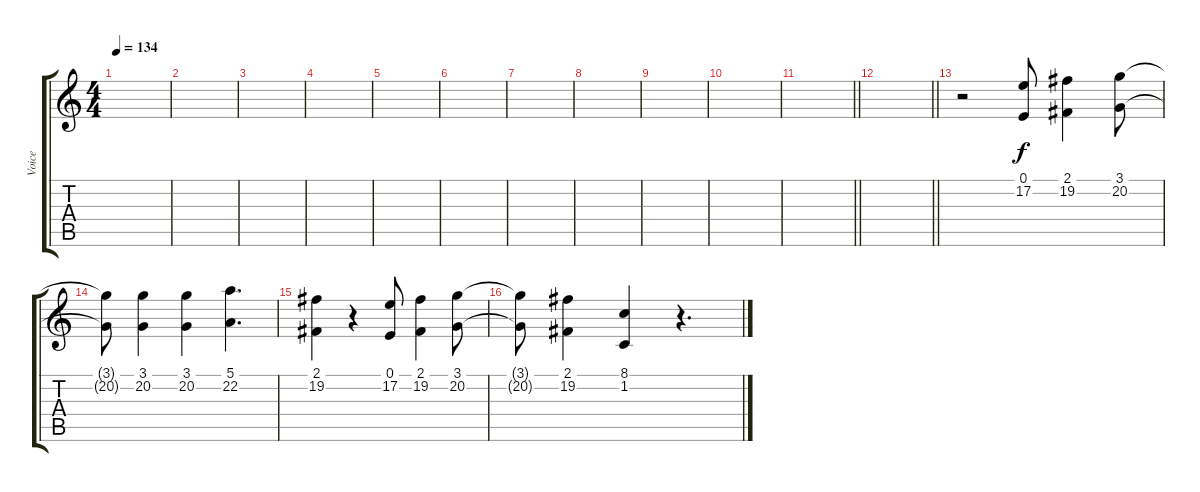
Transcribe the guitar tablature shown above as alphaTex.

\track ("Voice" "Voice") {instrument voiceoohs}
\staff {score tabs}
\tuning (E4 B3 G3 D3 A2 E2) {hide}
\ts (4 4)
\tempo 134
\clef g2
\ks c
|
|
|
|
|
|
|
|
|
|
\barLineRight lightlight
|
\barLineRight lightlight
|
r.2 (0.1 17.2).8 (2.1 19.2).4 (3.1 20.2).8 |
(3.1{t} 20.2{t}).8 (3.1 20.2).4 (3.1 20.2).4 (5.1 22.2).4{d} |
(2.1 19.2).4 r.4 (0.1 17.2).8 (2.1 19.2).4 (3.1 20.2).8 |
(3.1{t} 20.2{t}).8 (2.1 19.2).4 (8.1 1.2).4 r.4{d}
